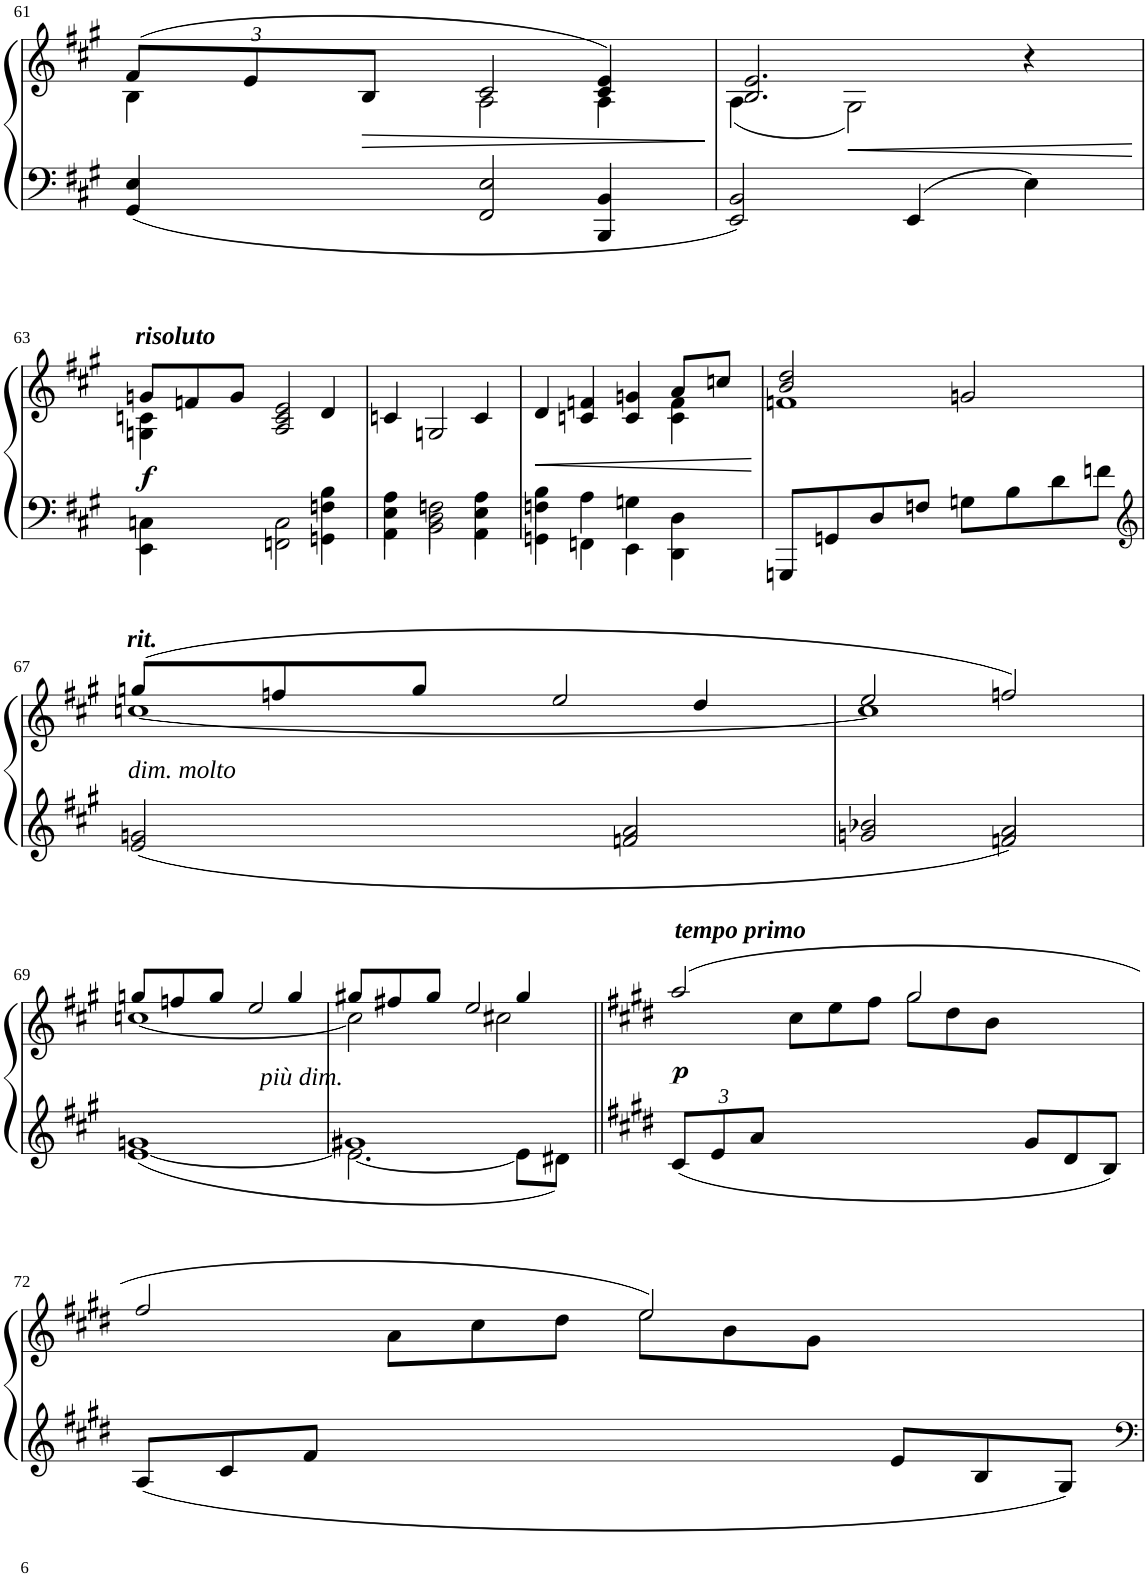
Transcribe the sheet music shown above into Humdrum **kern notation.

**kern	**kern	**dynam
*part1	*part1	*part1
*staff2	*staff1	*staff1/2
*I"Piano	*	*
*I'Pno	*	*
!!LO:PB:g=z
*clefF4	*clefG2	*
*k[f#c#g#]	*k[f#c#g#]	*
*M4/4	*M4/4	*
*	*Xbrackettup	*
=61	=61	=61
*	*^	*
4GG#/ 4E/	(12f#/L	4B\	.
.	12e/	.	.
!	!	!	!LO:HP:b
.	12B/J	.	>
2FF#/ 2E/	2c#/	2A\	.
4BBB/ 4BB/	4c#/ 4e/)	4A\	.
*	*v	*v	*
.	.	]
=62	=62	=62
*	*^	*
2EE/ 2BB/	2.B/ 2.e/	(4A\	.
!	!	!	!LO:HP:b
.	.	2G#\)	<
4EE/	.	.	.
4E\	4r	4ryy	.
!!LO:LB:g=z	!!
=63	=63	=63	=63
*^	*	*	*
*	*	*Xtuplet	*	*
!	!	!LO:TX:a:Bi:t=risoluto	!	!
!	!	!	!	!LO:DY:b
2.ryy	4EE\ 4Cn\	12gn/L	4Gn\ 4cn\	f
.	.	12fn/	.	.
.	.	12g/J	.	.
.	2FFn\ 2C\	2A/ 2c/ 2e/	2.ryy	.
4Fn\ 4B\	4GGn\	4d/	.	.
*	*	*v	*v	*
=64	=64	=64	=64
4E\ 4A\	4AA\	4cn/	.
2D\ 2Fn\	2BB\	2Gn/	.
4E\ 4A\	4AA\	4c/	.
=65	=65	=65	=65
*	*	*^	*
4Fn\ 4B\	4GGn\	4d/	2.ryy	.
4A\	4FFn\	4cn/ 4fn/	.	.
4Gn\	4EE\	4c/ 4gn/	.	.
4ryy	4DD\ 4D\	8a/L	4c\ 4f\	.
.	.	8ccn/J	.	.
*v	*v	*	*	*
*	*v	*v	*
.	.	[
=66	=66	=66
*	*^	*
8GGGn/L	2b/ 2dd/	1fn	.
8GGn/	.	.	.
8D/	.	.	.
8Fn/J	.	.	.
8Gn\L	2gn/	.	.
8B\	.	.	.
8d\	.	.	.
8fn\J	.	.	.
!!LO:LB:g=z	!!
=67	=67	=67	=67
*clefG2	*	*	*
!	!LO:TX:a:i:t=dim. molto	!	!
!	!LO:TX:a:Bi:t=rit.	!	!
2e/ 2gn/	(12ggn/L	[1ccn	.
.	12ffn/	.	.
.	12gg/J	.	.
.	2ee/	.	.
2fn/ 2a/	.	.	.
.	4dd/	.	.
=68	=68	=68	=68
2gn/ 2b-X/	2ee/	1cc]	.
2fn/ 2a/	2ffn/)	.	.
!!LO:LB:g=z	!!
=69	=69	=69	=69
[<1e 1gn	12ggn/L	[1ccn	.
.	12ffn/	.	.
.	12gg/J	.	.
.	2ee/	.	.
!	!LO:TX:a:i:t=più dim.	!	!
.	4gg/	.	.
=70	=70	=70	=70
*^	*	*	*
1g#X	2.e\_	12gg#X/L	2cc\]	.
.	.	12ff#X/	.	.
.	.	12gg#/J	.	.
.	.	2ee/	.	.
.	.	.	2cc#X\	.
.	8e\L]	4gg#/	.	.
.	8d#X\J	.	.	.
*v	*v	*	*	*
=71||	=71||	=71||	=71||
*k[f#c#g#d#]	*k[f#c#g#d#]	*	*
*Xbrackettup	*	*	*
*^	*	*	*
!	!	!LO:TX:a:Bi:t=tempo primo	!	!
!	!	!	!	!LO:DY:b
*v	*v	*	*	*
12c#/L	(2aa/	4ryy	p
12e/	.	.	.
12a/J	.	.	.
4ryy	.	12cc#\L	.
.	.	12ee\	.
.	.	12ff#\J	.
4ryy	2gg#/	12gg#\L	.
.	.	12dd#\	.
.	.	12b\J	.
*Xtuplet	*	*	*
12g#/L	.	4ryy	.
12d#/	.	.	.
12B/J	.	.	.
!!LO:LB:g=z	!!
=72	=72	=72	=72
12A/L	2ff#/	4ryy	.
12c#/	.	.	.
12f#/J	.	.	.
4ryy	.	12a\L	.
.	.	12cc#\	.
.	.	12dd#\J	.
4ryy	2ee/)	12ee\L	.
.	.	12b\	.
.	.	12g#\J	.
12e/L	.	4ryy	.
12B/	.	.	.
12G#/J	.	.	.
*	*v	*v	*
=	=	=
*-	*-	*-
